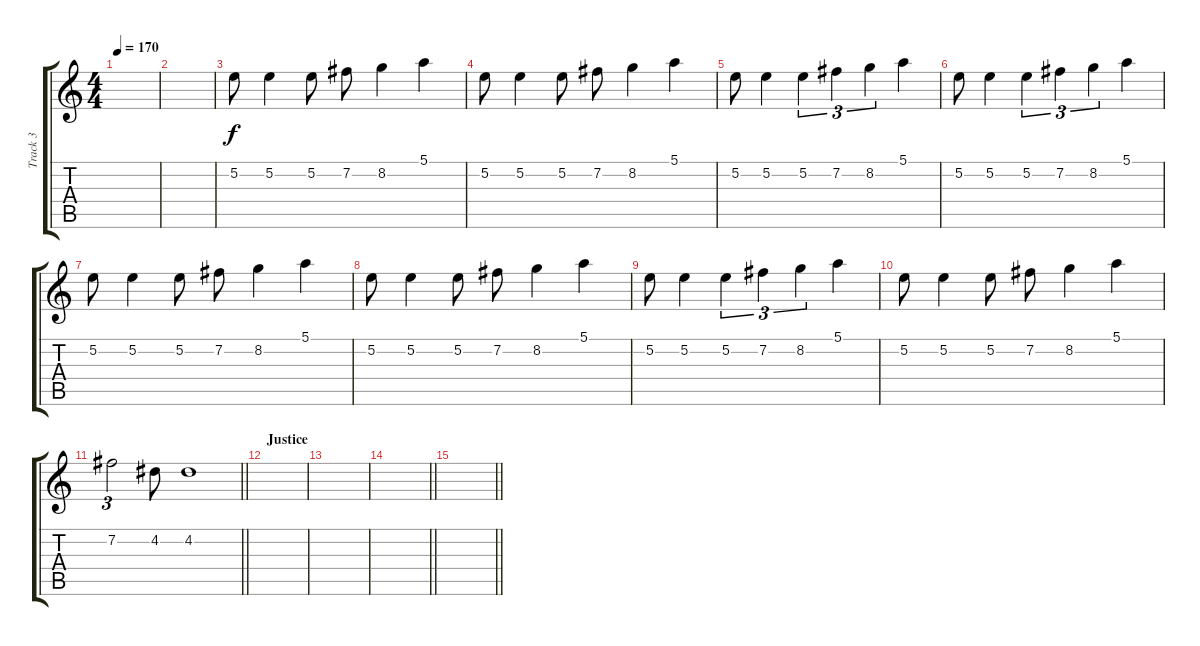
\track ("Track 3" "Track 3") {instrument overdrivenguitar}
\staff {score tabs}
\tuning (E4 B3 G3 D3 A2 E2) {hide}
\ts (4 4)
\tempo 170
\clef g2
\ks c
|
|
5.2.8 5.2.4 5.2.8 7.2.8 8.2.4 5.1.4 |
5.2.8 5.2.4 5.2.8 7.2.8 8.2.4 5.1.4 |
5.2.8 5.2.4 5.2.4{tu (3 2)} 7.2.4{tu (3 2)} 8.2.4{tu (3 2)} 5.1.4 |
5.2.8 5.2.4 5.2.4{tu (3 2)} 7.2.4{tu (3 2)} 8.2.4{tu (3 2)} 5.1.4 |
5.2.8 5.2.4 5.2.8 7.2.8 8.2.4 5.1.4 |
5.2.8 5.2.4 5.2.8 7.2.8 8.2.4 5.1.4 |
5.2.8 5.2.4 5.2.4{tu (3 2)} 7.2.4{tu (3 2)} 8.2.4{tu (3 2)} 5.1.4 |
5.2.8 5.2.4 5.2.8 7.2.8 8.2.4 5.1.4 |
\barLineRight lightlight
7.2.2{tu (3 2)} 4.2.8 4.2.1 |
\section ("" "Justice")
|
|
\barLineRight lightlight
|
\barLineRight lightlight
